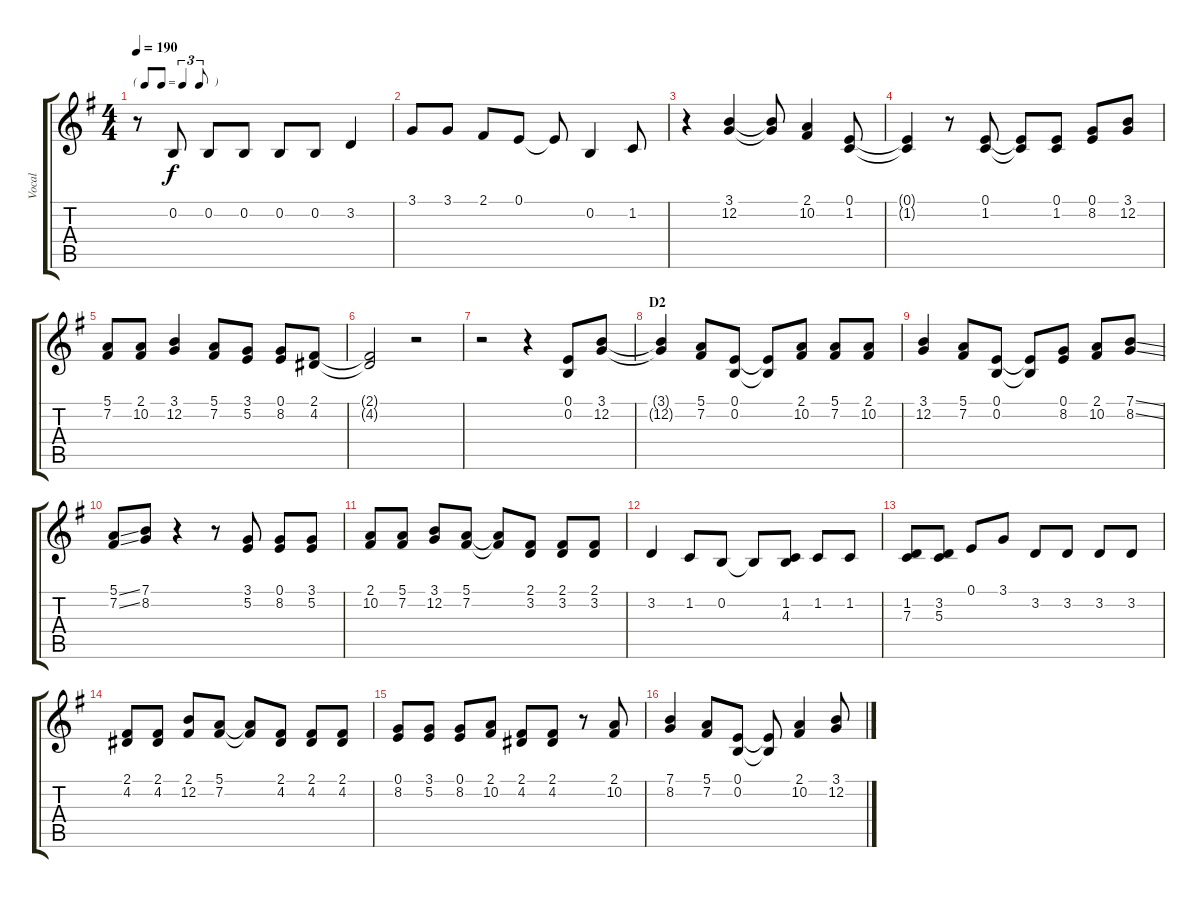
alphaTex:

\track ("Vocal" "Vocal") {instrument oboe}
\staff {score tabs}
\tuning (E4 B3 G3 D3 A2 E2) {hide}
\ts (4 4)
\tf triplet8th
\tempo 190
\clef g2
\ks g
r.8{dy f} 0.2.8 0.2.8 0.2.8 0.2.8 0.2.8 3.2.4 |
3.1.8 3.1.8 2.1.8 0.1.8 0.1{t}.8 0.2.4 1.2.8 |
r.4 (3.1 12.2).4 (3.1{t} 12.2{t}).8 (2.1 10.2).4 (0.1 1.2).8 |
(0.1{t} 1.2{t}).4 r.8 (0.1 1.2).8 (0.1{t} 1.2{t}).8 (0.1 1.2).8 (0.1 8.2).8 (3.1 12.2).8 |
(5.1 7.2).8 (2.1 10.2).8 (3.1 12.2).4 (5.1 7.2).8 (3.1 5.2).8 (0.1 8.2).8 (2.1 4.2).8 |
(2.1{t} 4.2{t}).2 r.2 |
r.2 r.4 (0.1 0.2).8 (3.1 12.2).8 |
\section ("" "D2")
(3.1{t} 12.2{t}).4 (5.1 7.2).8 (0.1 0.2).8 (0.1{t} 0.2{t}).8 (2.1 10.2).8 (5.1 7.2).8 (2.1 10.2).8 |
(3.1 12.2).4 (5.1 7.2).8 (0.1 0.2).8 (0.1{t} 0.2{t}).8 (0.1 8.2).8 (2.1 10.2).8 (7.1{ss} 8.2{ss}).8 |
(5.1{ss} 7.2{ss}).8 (7.1 8.2).8 r.4 r.8 (3.1 5.2).8 (0.1 8.2).8 (3.1 5.2).8 |
(2.1 10.2).8 (5.1 7.2).8 (3.1 12.2).8 (5.1 7.2).8 (5.1{t} 7.2{t}).8 (2.1 3.2).8 (2.1 3.2).8 (2.1 3.2).8 |
3.2.4 1.2.8 0.2.8 0.2{t}.8 (1.2 4.3).8 1.2.8 1.2.8 |
(1.2 7.3).8 (3.2 5.3).8 0.1.8 3.1.8 3.2.8 3.2.8 3.2.8 3.2.8 |
(2.1 4.2).8 (2.1 4.2).8 (2.1 12.2).8 (5.1 7.2).8 (5.1{t} 7.2{t}).8 (2.1 4.2).8 (2.1 4.2).8 (2.1 4.2).8 |
(0.1 8.2).8 (3.1 5.2).8 (0.1 8.2).8 (2.1 10.2).8 (2.1 4.2).8 (2.1 4.2).8 r.8 (2.1 10.2).8 |
(7.1 8.2).4 (5.1 7.2).8 (0.1 0.2).8 (0.1{t} 0.2{t}).8 (2.1 10.2).4 (3.1 12.2).8
